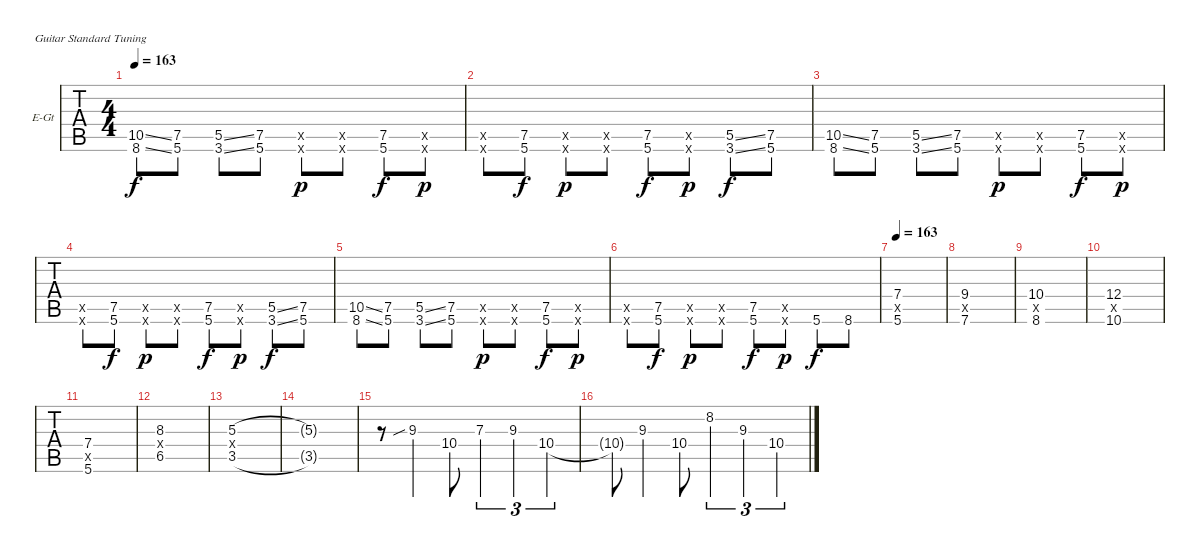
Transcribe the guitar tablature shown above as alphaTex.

\bracketExtendMode groupsimilarinstruments
\firstSystemTrackNameOrientation horizontal
\otherSystemsTrackNameOrientation horizontal
\track ("Guitar 01" "E-Gt") {instrument distortionguitar}
\staff {tabs}
\tuning (E4 B3 G3 D3 A2 E2)
\ts (4 4)
\tempo 163
\clef g2
\ks c
(10.5{ss} 8.6{ss}).8{dy f} (7.5 5.6).8 (5.5{ss} 3.6{ss}).8 (7.5 5.6).8 (7.5{x} 5.6{x}).8{dy p} (7.5{x} 5.6{x}).8 (7.5 5.6).8{dy f} (7.5{x} 5.6{x}).8{dy p} |
(7.5{x} 5.6{x}).8 (7.5 5.6).8{dy f} (7.5{x} 5.6{x}).8{dy p} (7.5{x} 5.6{x}).8 (7.5 5.6).8{dy f} (7.5{x} 5.6{x}).8{dy p} (5.5{ss} 3.6{ss}).8{dy f} (7.5 5.6).8 |
(10.5{ss} 8.6{ss}).8 (7.5 5.6).8 (5.5{ss} 3.6{ss}).8 (7.5 5.6).8 (7.5{x} 5.6{x}).8{dy p} (7.5{x} 5.6{x}).8 (7.5 5.6).8{dy f} (7.5{x} 5.6{x}).8{dy p} |
(7.5{x} 5.6{x}).8 (7.5 5.6).8{dy f} (7.5{x} 5.6{x}).8{dy p} (7.5{x} 5.6{x}).8 (7.5 5.6).8{dy f} (7.5{x} 5.6{x}).8{dy p} (5.5{ss} 3.6{ss}).8{dy f} (7.5 5.6).8 |
(10.5{ss} 8.6{ss}).8 (7.5 5.6).8 (5.5{ss} 3.6{ss}).8 (7.5 5.6).8 (7.5{x} 5.6{x}).8{dy p} (7.5{x} 5.6{x}).8 (7.5 5.6).8{dy f} (7.5{x} 5.6{x}).8{dy p} |
(7.5{x} 5.6{x}).8 (7.5 5.6).8{dy f} (7.5{x} 5.6{x}).8{dy p} (7.5{x} 5.6{x}).8 (7.5 5.6).8{dy f} (7.5{x} 5.6{x}).8{dy p} 5.6.8{dy f} 8.6.8 |
\tempo 163
(7.4 5.5{x} 5.6).1 |
(9.4 7.5{x} 7.6).1 |
(10.4 8.5{x} 8.6).1 |
(12.4 10.5{x} 10.6).1 |
(7.4 5.5{x} 5.6).1 |
(8.3 6.4{x} 6.5).1 |
(5.3 3.4{x} 3.5).1 |
(5.3{t} 3.5{t}).1 |
r.8 9.3{sib}.4 10.4.8 7.3.4{tu (3 2)} 9.3.4{tu (3 2)} 10.4.4{tu (3 2)} |
10.4{t}.8 9.3.4 10.4.8 8.2.4{tu (3 2)} 9.3.4{tu (3 2)} 10.4.4{tu (3 2)}
